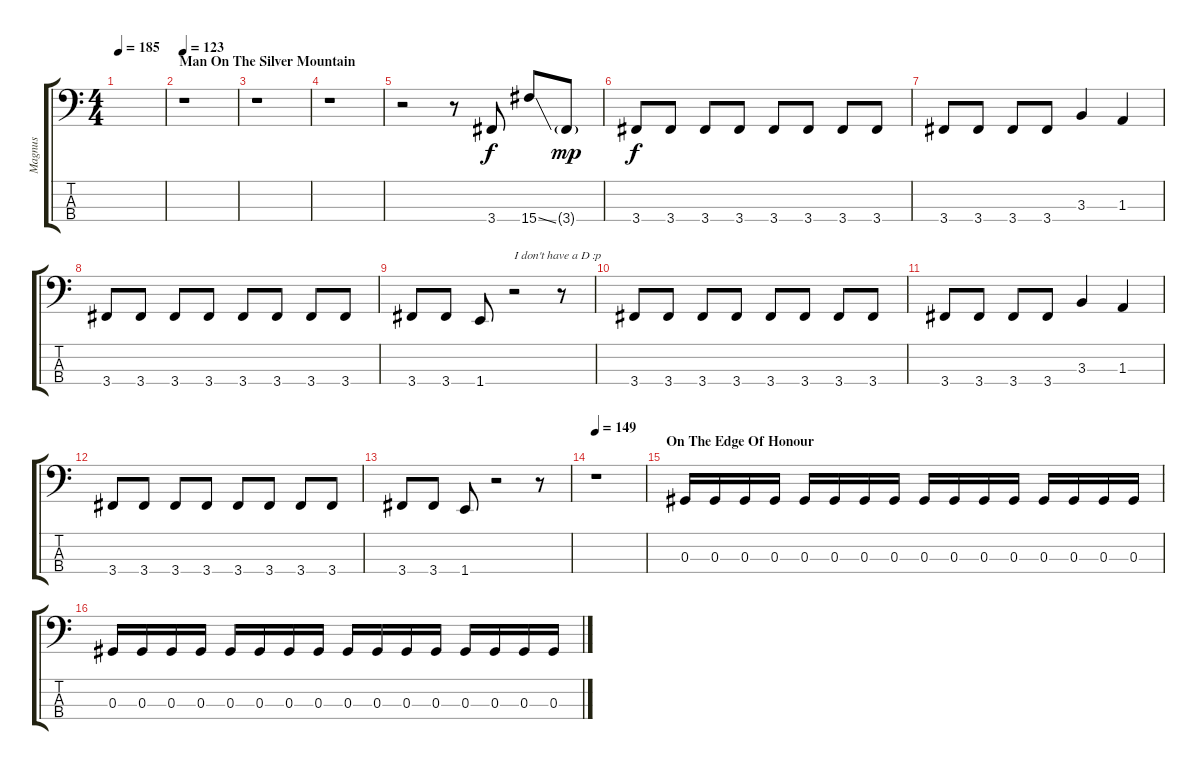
\track ("Magnus" "Magnus") {instrument electricbassfinger}
\staff {score tabs}
\tuning (Gb2 Db2 Ab1 Eb1) {hide}
\ts (4 4)
\tempo 185
\clef f4
\ks c
|
\section ("" "Man On The Silver Mountain")
\tempo 123
r.1 |
r.1 |
r.1 |
r.2 r.8 3.4.8 15.4{ss}.8 3.4{g}.8{dy mp} |
3.4.8{dy f} 3.4.8 3.4.8 3.4.8 3.4.8 3.4.8 3.4.8 3.4.8 |
3.4.8 3.4.8 3.4.8 3.4.8 3.3.4 1.3.4 |
3.4.8 3.4.8 3.4.8 3.4.8 3.4.8 3.4.8 3.4.8 3.4.8 |
3.4.8 3.4.8 1.4.8 r.2{txt "I don't have a D :p"} r.8 |
3.4.8 3.4.8 3.4.8 3.4.8 3.4.8 3.4.8 3.4.8 3.4.8 |
3.4.8 3.4.8 3.4.8 3.4.8 3.3.4 1.3.4 |
3.4.8 3.4.8 3.4.8 3.4.8 3.4.8 3.4.8 3.4.8 3.4.8 |
3.4.8 3.4.8 1.4.8 r.2 r.8 |
\tempo 149
r.1 |
\section ("" "On The Edge Of Honour")
0.3.16 0.3.16 0.3.16 0.3.16 0.3.16 0.3.16 0.3.16 0.3.16 0.3.16 0.3.16 0.3.16 0.3.16 0.3.16 0.3.16 0.3.16 0.3.16 |
0.3.16 0.3.16 0.3.16 0.3.16 0.3.16 0.3.16 0.3.16 0.3.16 0.3.16 0.3.16 0.3.16 0.3.16 0.3.16 0.3.16 0.3.16 0.3.16
